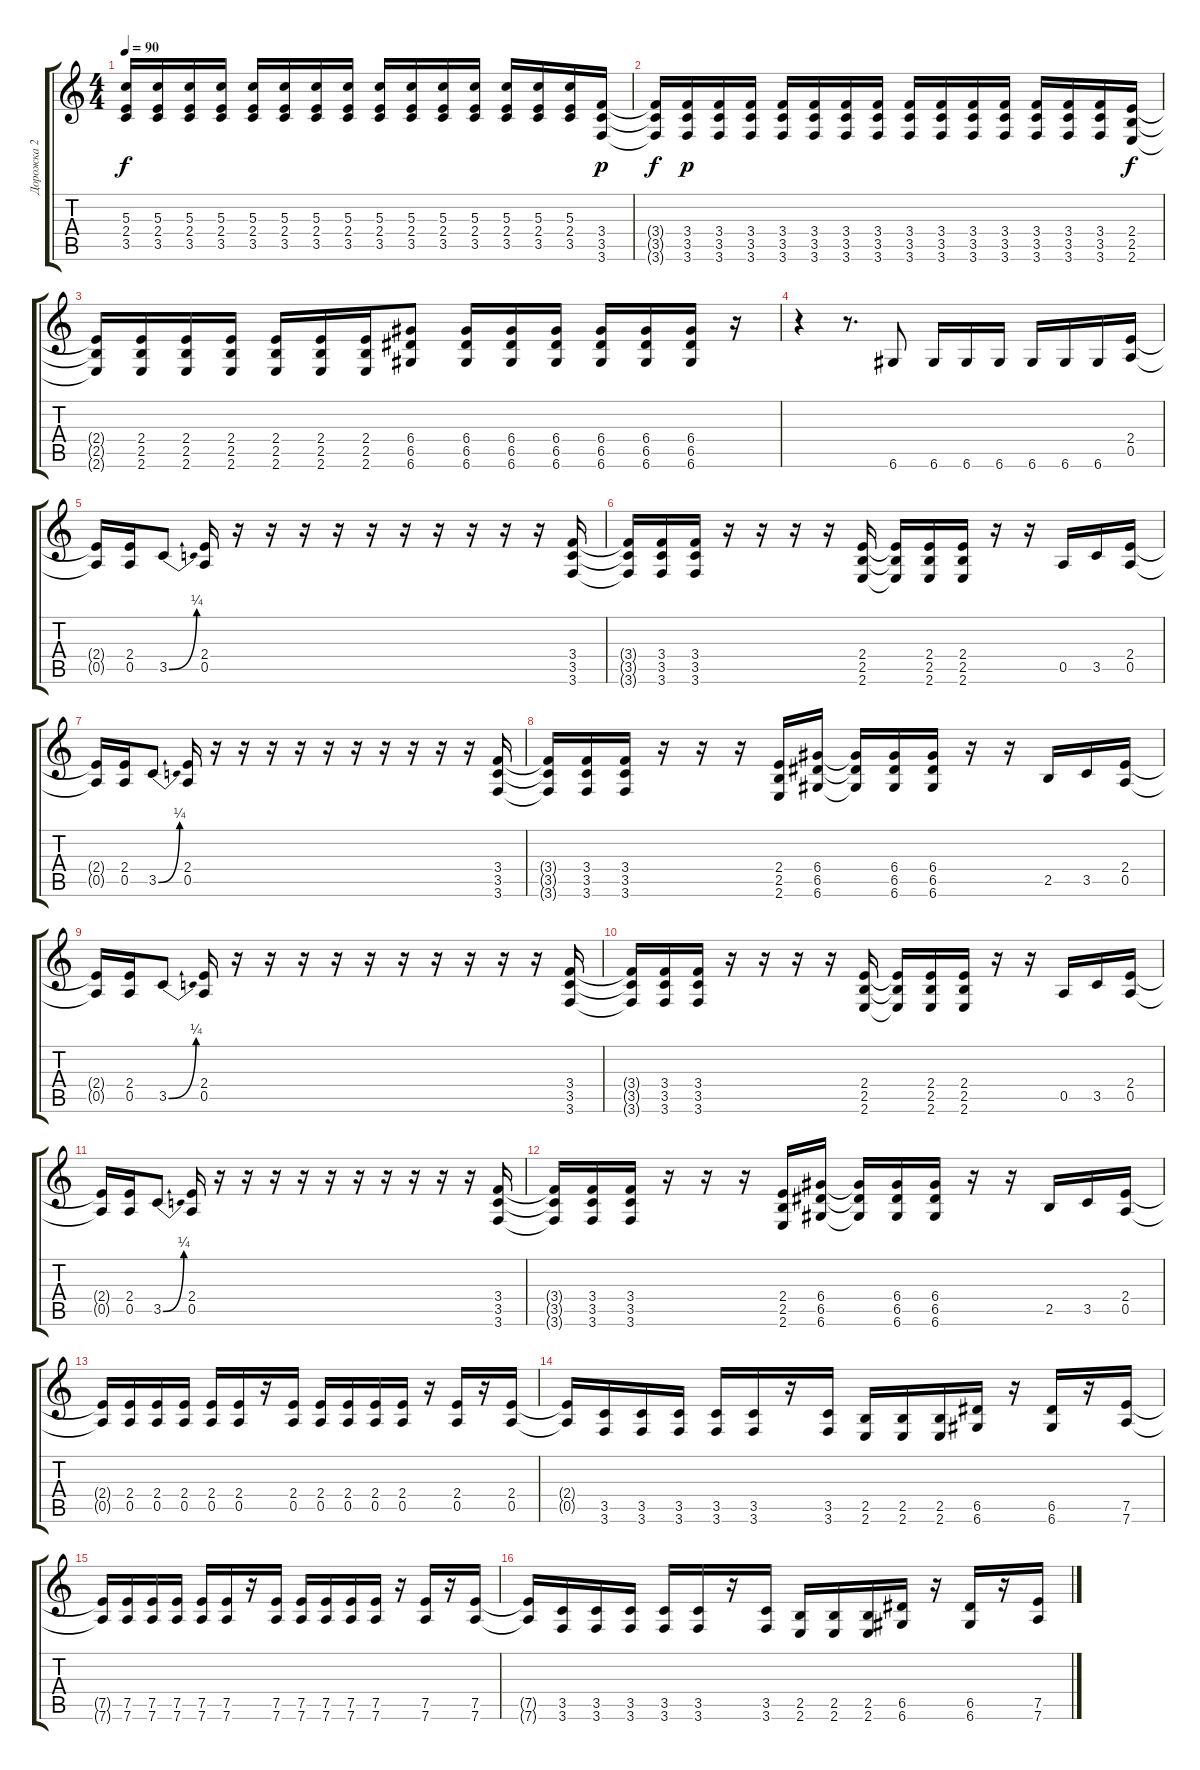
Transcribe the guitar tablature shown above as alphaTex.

\track ("Дорожка 2" "Дорожка 2") {instrument distortionguitar}
\staff {score tabs}
\tuning (E4 B3 G3 D3 A2 D2) {hide}
\ts (4 4)
\tempo 90
\clef g2
\ks c
(5.3{t} 2.4{t} 3.5{t}).16{dy f} (5.3 2.4 3.5).16 (5.3 2.4 3.5).16 (5.3 2.4 3.5).16 (5.3 2.4 3.5).16 (5.3 2.4 3.5).16 (5.3 2.4 3.5).16 (5.3 2.4 3.5).16 (5.3 2.4 3.5).16 (5.3 2.4 3.5).16 (5.3 2.4 3.5).16 (5.3 2.4 3.5).16 (5.3 2.4 3.5).16 (5.3 2.4 3.5).16 (5.3 2.4 3.5).16 (3.4 3.5 3.6).16{dy p} |
(3.4{t} 3.5{t} 3.6{t}).16{dy f} (3.4 3.5 3.6).16{dy p} (3.4 3.5 3.6).16 (3.4 3.5 3.6).16 (3.4 3.5 3.6).16 (3.4 3.5 3.6).16 (3.4 3.5 3.6).16 (3.4 3.5 3.6).16 (3.4 3.5 3.6).16 (3.4 3.5 3.6).16 (3.4 3.5 3.6).16 (3.4 3.5 3.6).16 (3.4 3.5 3.6).16 (3.4 3.5 3.6).16 (3.4 3.5 3.6).16 (2.4 2.5 2.6).16{dy f} |
(2.4{t} 2.5{t} 2.6{t}).16 (2.4 2.5 2.6).16 (2.4 2.5 2.6).16 (2.4 2.5 2.6).16 (2.4 2.5 2.6).16 (2.4 2.5 2.6).16 (2.4 2.5 2.6).16 (6.4 6.5 6.6).8 (6.4 6.5 6.6).16 (6.4 6.5 6.6).16 (6.4 6.5 6.6).16 (6.4 6.5 6.6).16 (6.4 6.5 6.6).16 (6.4 6.5 6.6).16 r.16 |
r.4 r.8{d} 6.6.8 6.6.16 6.6.16 6.6.16 6.6.16 6.6.16 6.6.16 (2.4 0.5).16 |
(2.4{t} 0.5{t}).16 (2.4 0.5).16 3.5{be (bend 0 0 60 1)}.8 (2.4 0.5).16 r.16 r.16 r.16 r.16 r.16 r.16 r.16 r.16 r.16 r.16 (3.4 3.5 3.6).16 |
(3.4{t} 3.5{t} 3.6{t}).16 (3.4 3.5 3.6).16 (3.4 3.5 3.6).16 r.16 r.16 r.16 r.16 (2.4 2.5 2.6).16 (2.4{t} 2.5{t} 2.6{t}).16 (2.4 2.5 2.6).16 (2.4 2.5 2.6).16 r.16 r.16 0.5.16 3.5.16 (2.4 0.5).16 |
(2.4{t} 0.5{t}).16 (2.4 0.5).16 3.5{be (bend 0 0 60 1)}.8 (2.4 0.5).16 r.16 r.16 r.16 r.16 r.16 r.16 r.16 r.16 r.16 r.16 (3.4 3.5 3.6).16 |
(3.4{t} 3.5{t} 3.6{t}).16 (3.4 3.5 3.6).16 (3.4 3.5 3.6).16 r.16 r.16 r.16 (2.4 2.5 2.6).16 (6.4 6.5 6.6).16 (6.4{t} 6.5{t} 6.6{t}).16 (6.4 6.5 6.6).16 (6.4 6.5 6.6).16 r.16 r.16 2.5.16 3.5.16 (2.4 0.5).16 |
(2.4{t} 0.5{t}).16 (2.4 0.5).16 3.5{be (bend 0 0 60 1)}.8 (2.4 0.5).16 r.16 r.16 r.16 r.16 r.16 r.16 r.16 r.16 r.16 r.16 (3.4 3.5 3.6).16 |
(3.4{t} 3.5{t} 3.6{t}).16 (3.4 3.5 3.6).16 (3.4 3.5 3.6).16 r.16 r.16 r.16 r.16 (2.4 2.5 2.6).16 (2.4{t} 2.5{t} 2.6{t}).16 (2.4 2.5 2.6).16 (2.4 2.5 2.6).16 r.16 r.16 0.5.16 3.5.16 (2.4 0.5).16 |
(2.4{t} 0.5{t}).16 (2.4 0.5).16 3.5{be (bend 0 0 60 1)}.8 (2.4 0.5).16 r.16 r.16 r.16 r.16 r.16 r.16 r.16 r.16 r.16 r.16 (3.4 3.5 3.6).16 |
(3.4{t} 3.5{t} 3.6{t}).16 (3.4 3.5 3.6).16 (3.4 3.5 3.6).16 r.16 r.16 r.16 (2.4 2.5 2.6).16 (6.4 6.5 6.6).16 (6.4{t} 6.5{t} 6.6{t}).16 (6.4 6.5 6.6).16 (6.4 6.5 6.6).16 r.16 r.16 2.5.16 3.5.16 (2.4 0.5).16 |
(2.4{t} 0.5{t}).16 (2.4 0.5).16 (2.4 0.5).16 (2.4 0.5).16 (2.4 0.5).16 (2.4 0.5).16 r.16 (2.4 0.5).16 (2.4 0.5).16 (2.4 0.5).16 (2.4 0.5).16 (2.4 0.5).16 r.16 (2.4 0.5).16 r.16 (2.4 0.5).16 |
(2.4{t} 0.5{t}).16 (3.5 3.6).16 (3.5 3.6).16 (3.5 3.6).16 (3.5 3.6).16 (3.5 3.6).16 r.16 (3.5 3.6).16 (2.5 2.6).16 (2.5 2.6).16 (2.5 2.6).16 (6.5 6.6).16 r.16 (6.5 6.6).16 r.16 (7.5 7.6).16 |
(7.5{t} 7.6{t}).16 (7.5 7.6).16 (7.5 7.6).16 (7.5 7.6).16 (7.5 7.6).16 (7.5 7.6).16 r.16 (7.5 7.6).16 (7.5 7.6).16 (7.5 7.6).16 (7.5 7.6).16 (7.5 7.6).16 r.16 (7.5 7.6).16 r.16 (7.5 7.6).16 |
(7.5{t} 7.6{t}).16 (3.5 3.6).16 (3.5 3.6).16 (3.5 3.6).16 (3.5 3.6).16 (3.5 3.6).16 r.16 (3.5 3.6).16 (2.5 2.6).16 (2.5 2.6).16 (2.5 2.6).16 (6.5 6.6).16 r.16 (6.5 6.6).16 r.16 (7.5 7.6).16
